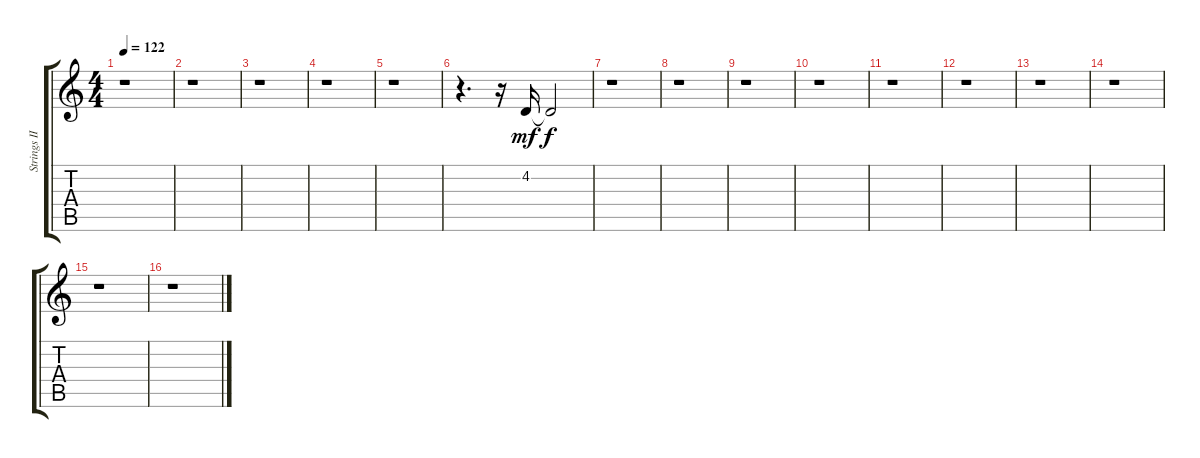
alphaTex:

\track ("Strings III" "Strings II") {instrument fx3crystal}
\staff {score tabs}
\tuning (Eb4 Bb3 Gb3 Db3 Ab2 Eb2) {hide}
\ts (4 4)
\tempo 122
\clef g2
\ks c
r.1{dy pp} |
r.1 |
r.1 |
r.1 |
r.1 |
r.4{d} r.16 4.2.16{dy mf volume 16 instrument reversecymbal} 4.2{t}.2{dy f} |
r.1 |
r.1 |
r.1 |
r.1 |
r.1 |
r.1 |
r.1 |
r.1 |
r.1 |
r.1
